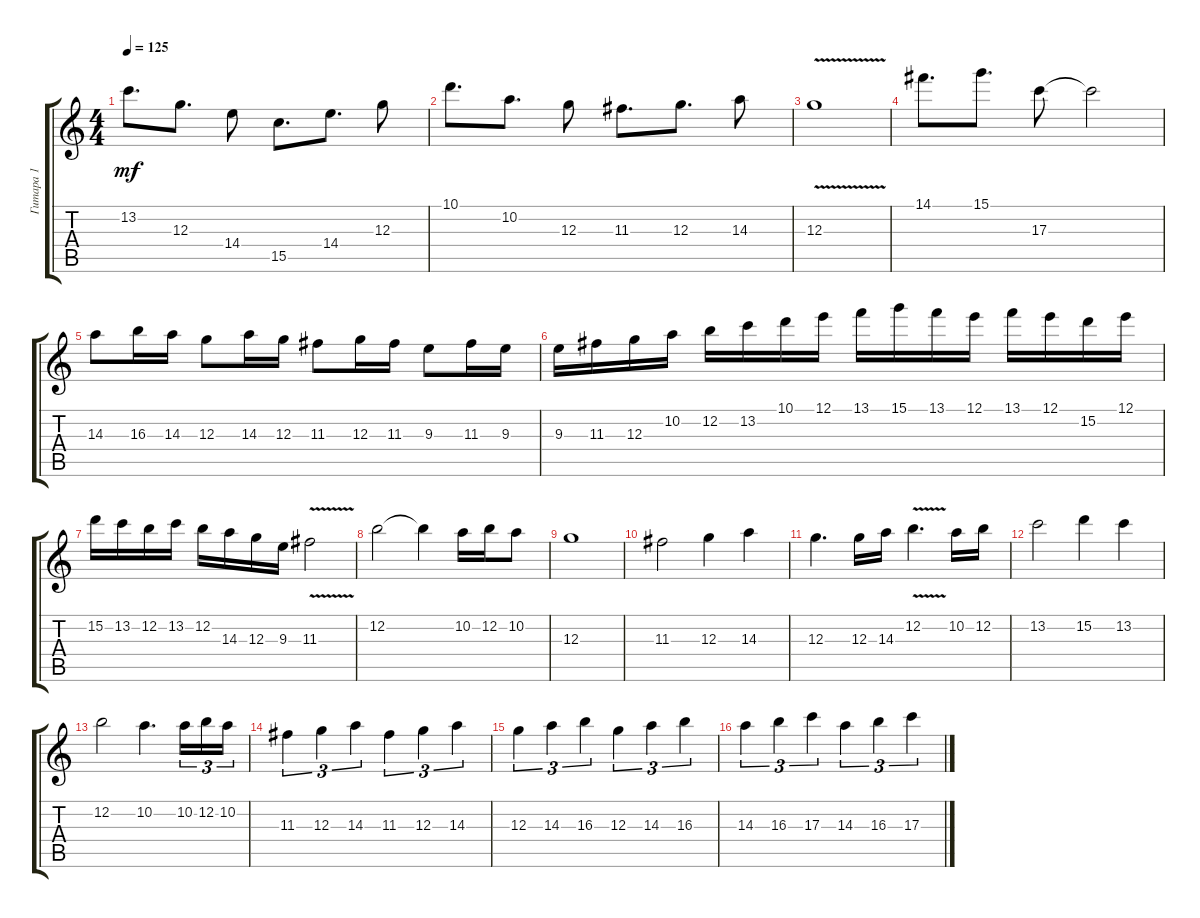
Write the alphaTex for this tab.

\track ("Гитара 1" "Гитара 1") {instrument distortionguitar}
\staff {score tabs}
\tuning (E4 B3 G3 D3 A2 E2) {hide}
\ts (4 4)
\tempo 125
\clef g2
\ks c
13.2.8{d dy mf} 12.3.8{d} 14.4.8 15.5.8{d} 14.4.8{d} 12.3.8 |
10.1.8{d} 10.2.8{d} 12.3.8 11.3.8{d} 12.3.8{d} 14.3.8 |
12.3{v}.1 |
14.1.8{d} 15.1.8{d} 17.3.8 17.3{t}.2 |
14.3.8 16.3.16 14.3.16 12.3.8 14.3.16 12.3.16 11.3.8 12.3.16 11.3.16 9.3.8 11.3.16 9.3.16 |
9.3.16 11.3.16 12.3.16 10.2.16 12.2.16 13.2.16 10.1.16 12.1.16 13.1.16 15.1.16 13.1.16 12.1.16 13.1.16 12.1.16 15.2.16 12.1.16 |
15.2.16 13.2.16 12.2.16 13.2.16 12.2.16 14.3.16 12.3.16 9.3.16 11.3{v}.2 |
12.2.2 12.2{t}.4 10.2.16 12.2.16 10.2.8 |
12.3.1 |
11.3.2 12.3.4 14.3.4 |
12.3.4{d} 12.3.16 14.3.16 12.2{v}.4{d} 10.2.16 12.2.16 |
13.2.2 15.2.4 13.2.4 |
12.2.2 10.2.4{d} 10.2.16{tu (3 2)} 12.2.16{tu (3 2)} 10.2.16{tu (3 2)} |
11.3.4{tu (3 2)} 12.3.4{tu (3 2)} 14.3.4{tu (3 2)} 11.3.4{tu (3 2)} 12.3.4{tu (3 2)} 14.3.4{tu (3 2)} |
12.3.4{tu (3 2)} 14.3.4{tu (3 2)} 16.3.4{tu (3 2)} 12.3.4{tu (3 2)} 14.3.4{tu (3 2)} 16.3.4{tu (3 2)} |
14.3.4{tu (3 2)} 16.3.4{tu (3 2)} 17.3.4{tu (3 2)} 14.3.4{tu (3 2)} 16.3.4{tu (3 2)} 17.3.4{tu (3 2)}
